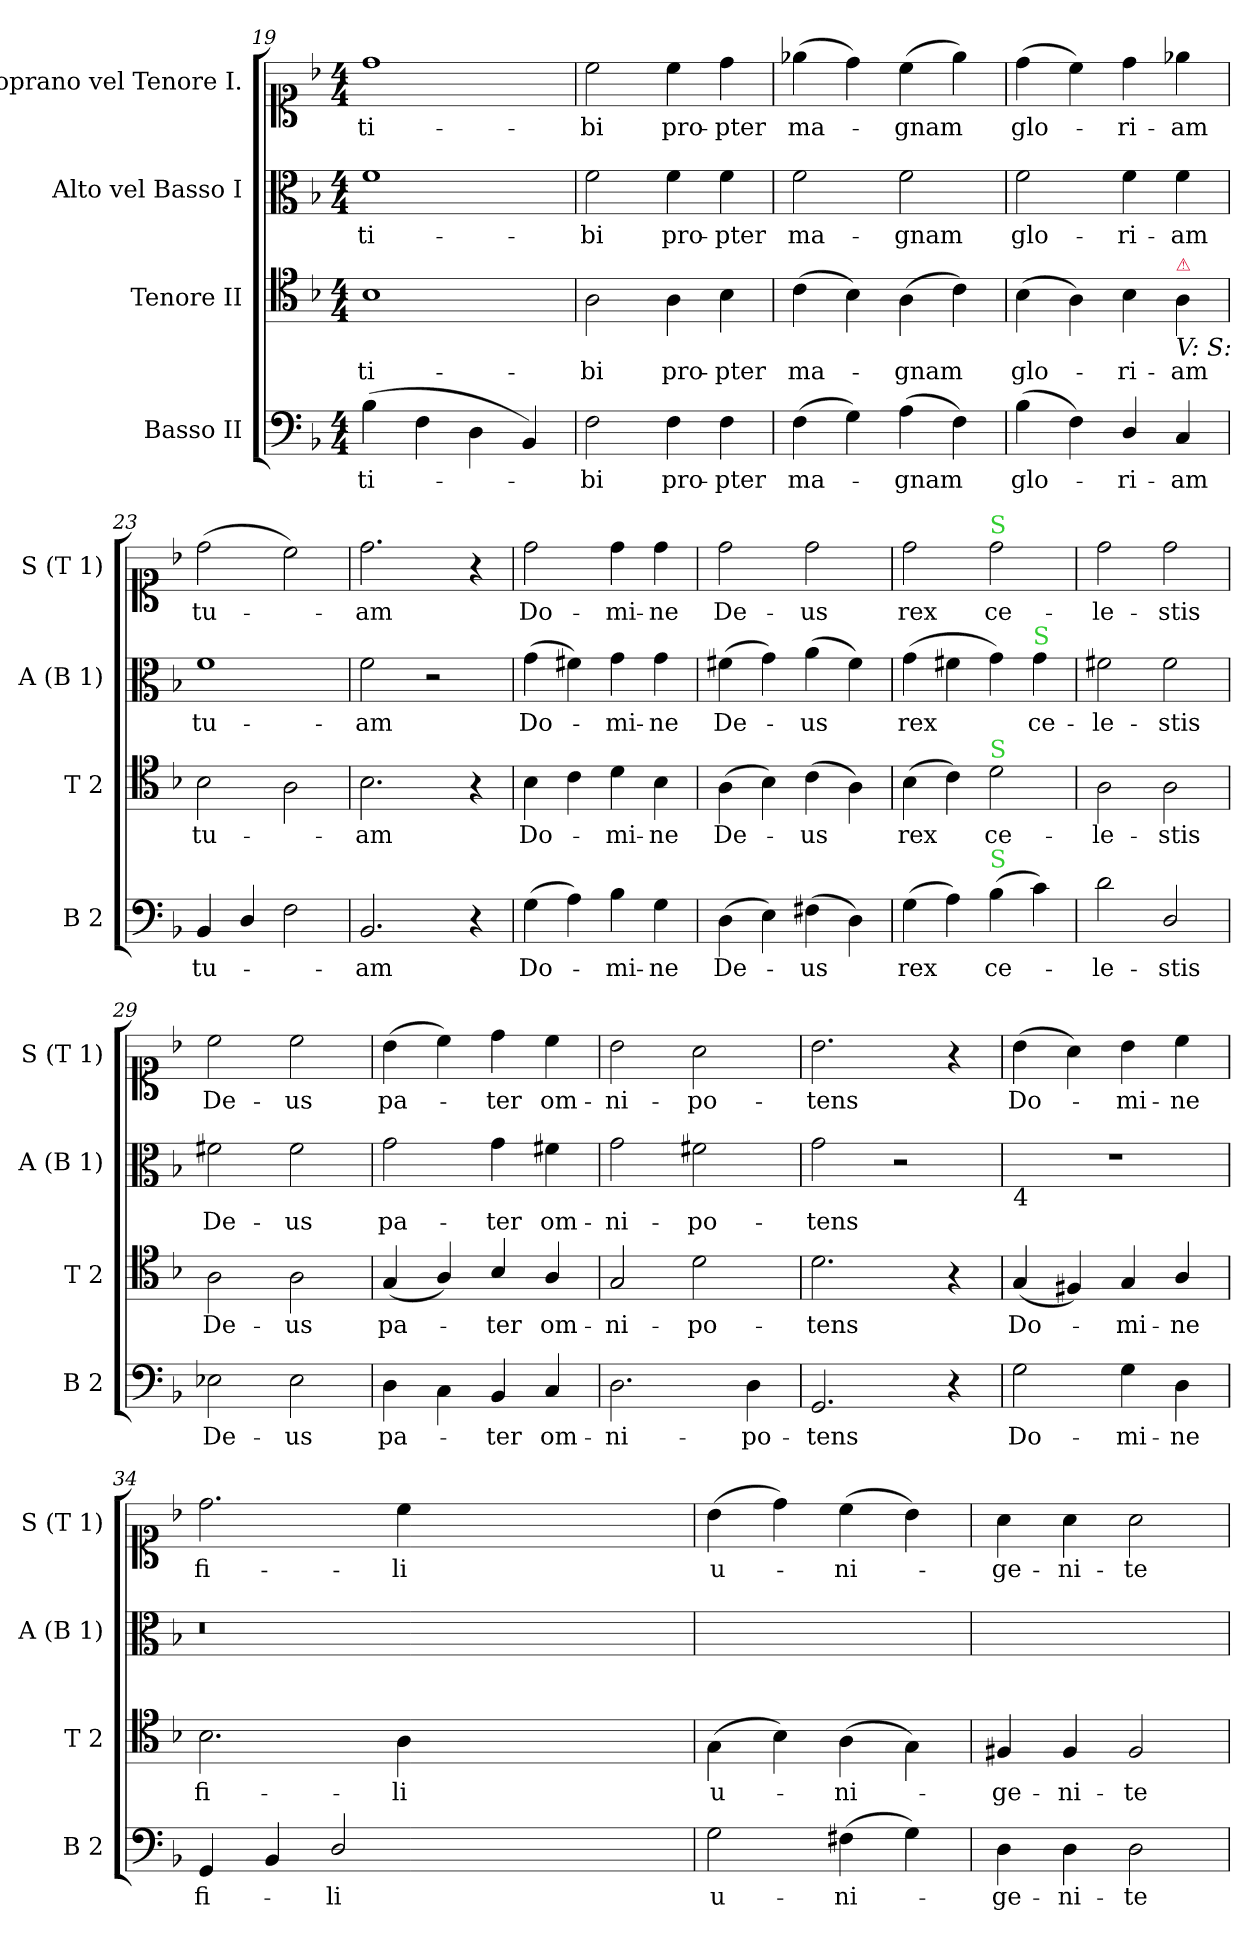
**kern	**text	**kern	**text	**kern	**text	**kern	**text
*part4	*part4	*part3	*part3	*part2	*part2	*part1	*part1
*staff4	*staff4	*staff3	*staff3	*staff2	*staff2	*staff1	*staff1
*I"Basso II	*	*I"Tenore II	*	*I"Alto vel Basso I	*	*I"Soprano vel Tenore I.	*
*I'B 2	*	*I'T 2	*	*I'A (B 1)	*	*I'S (T 1)	*
*clefF4	*	*clefC4	*	*clefC3	*	*clefC1	*
*k[b-]	*	*k[b-]	*	*k[b-]	*	*k[b-]	*
*F:	*	*F:	*	*F:	*	*F:	*
*M4/4	*	*M4/4	*	*M4/4	*	*M4/4	*
=19	=19	=19	=19	=19	=19	=19	=19
(>4B-\	ti-	1B-	ti-	1f	ti-	1dd	ti-
4F\	.	.	.	.	.	.	.
4D\	.	.	.	.	.	.	.
4BB-/)	.	.	.	.	.	.	.
=20	=20	=20	=20	=20	=20	=20	=20
2F\	-bi	2A\	-bi	2f\	-bi	2cc\	-bi
4F\	pro-	4A\	pro-	4f\	pro-	4cc\	pro-
4F\	-pter	4B-\	-pter	4f\	-pter	4dd\	-pter
=21	=21	=21	=21	=21	=21	=21	=21
(>4F\	ma-	(>4c\	ma-	2f\	ma-	(>4ee-X\	ma-
4G\)	.	4B-\)	.	.	.	4dd\)	.
(>4A\	-gnam	(>4A\	-gnam	2f\	-gnam	(>4cc\	-gnam
4F\)	.	4c\)	.	.	.	4ee-\)	.
=22	=22	=22	=22	=22	=22	=22	=22
(>4B-\	glo-	(>4B-\	glo-	2f\	glo-	(>4dd\	glo-
4F\)	.	4A\)	.	.	.	4cc\)	.
4D/	-ri-	4B-\	-ri-	4f\	-ri-	4dd\	-ri-
!	!	!LO:TX:a:color=crimson:t=⚠	!	!	!	!	!
!	!	!LO:TX:b:i:t=V&colon; S&colon;	!	!	!	!	!
4C/	-am	4A\	-am	4f\	-am	4ee-X\	-am
=23	=23	=23	=23	=23	=23	=23	=23
4BB-/	tu-	2B-\	tu-	1f	tu-	(>2dd\	tu-
4D/	.	.	.	.	.	.	.
2F\	.	2A\	.	.	.	2cc\)	.
=24	=24	=24	=24	=24	=24	=24	=24
2.BB-/	-am	2.B-\	-am	2f\	-am	2.dd\	-am
.	.	.	.	2r	.	.	.
4r	.	4r	.	.	.	4r	.
=25	=25	=25	=25	=25	=25	=25	=25
(>4G\	Do-	4B-\	Do-	(>4g\	Do-	2dd\	Do-
4A\)	.	4c\	.	4f#X\)	.	.	.
4B-\	-mi-	4d\	-mi-	4g\	-mi-	4dd\	-mi-
4G\	-ne	4B-\	-ne	4g\	-ne	4dd\	-ne
=26	=26	=26	=26	=26	=26	=26	=26
(>4D\	De-	(>4A\	De-	(>4f#X\	De-	2dd\	De-
4E\)	.	4B-\)	.	4g\)	.	.	.
(>4F#X\	-us	(>4c\	-us	(>4a\	-us	2dd\	-us
4D\)	.	4A\)	.	4f#\)	.	.	.
=27	=27	=27	=27	=27	=27	=27	=27
(>4G\	rex	(>4B-\	rex	(>4g\	rex	2dd\	rex
4A\)	.	4c\)	.	4f#X\	.	.	.
!	!	!	!	!	!	!LO:TX:a:color=limegreen:t=S	!
!	!	!LO:TX:a:color=limegreen:t=S	!	!	!	!	!
!LO:TX:a:color=limegreen:t=S	!	!	!	!	!	!	!
(>4B-\	ce-	2d\	ce-	4g\)	.	2dd\	ce-
!	!	!	!	!LO:TX:a:color=limegreen:t=S	!	!	!
4c\)	.	.	.	4g\	ce-	.	.
=28	=28	=28	=28	=28	=28	=28	=28
2d\	-le-	2A\	-le-	2f#X\	-le-	2dd\	-le-
2D/	-stis	2A\	-stis	2f#\	-stis	2dd\	-stis
=29	=29	=29	=29	=29	=29	=29	=29
2E-X\	De-	2A\	De-	2f#X\	De-	2cc\	De-
2E-\	-us	2A\	-us	2f#\	-us	2cc\	-us
=30	=30	=30	=30	=30	=30	=30	=30
4D\	pa-	(<4G/	pa-	2g\	pa-	(>4b-\	pa-
4C\	.	4A/)	.	.	.	4cc\)	.
4BB-/	-ter	4B-/	-ter	4g\	-ter	4dd\	-ter
4C/	om-	4A/	om-	4f#X\	om-	4cc\	om-
=31	=31	=31	=31	=31	=31	=31	=31
2.D\	-ni-	2G/	-ni-	2g\	-ni-	2b-\	-ni-
.	.	2d\	-po-	2f#X\	-po-	2a\	-po-
4D\	-po-	.	.	.	.	.	.
=32	=32	=32	=32	=32	=32	=32	=32
2.GG/	-tens	2.d\	-tens	2g\	-tens	2.b-\	-tens
.	.	.	.	2r	.	.	.
4r	.	4r	.	.	.	4r	.
=33	=33	=33	=33	=33	=33	=33	=33
!	!	!	!	!LO:TX:b:t=4	!	!	!
2G\	Do-	(<4G/	Do-	1r	.	(>4b-\	Do-
.	.	4F#X/)	.	.	.	4a\)	.
4G\	-mi-	4G/	-mi-	.	.	4b-\	-mi-
4D\	-ne	4A/	-ne	.	.	4cc\	-ne
=34	=34	=34	=34	=34	=34	=34	=34
4GG/	fi-	2.B-\	fi-	0.r	.	2.dd\	fi-
4BB-/	.	.	.	.	.	.	.
2D/	-li	.	.	.	.	.	.
.	.	4A\	-li	.	.	4cc\	-li
0ryy	.	0ryy	.	.	.	0ryy	.
=35	=35	=35	=35	=35	=35	=35	=35
2G\	u-	(>4G\	u-	1ryy	.	(>4b-\	u-
.	.	4B-\)	.	.	.	4dd\)	.
(>4F#X\	-ni-	(>4A\	-ni-	.	.	(>4cc\	-ni-
4G\)	.	4G\)	.	.	.	4b-\)	.
=36	=36	=36	=36	=36	=36	=36	=36
4D\	-ge-	4F#X/	-ge-	1ryy	.	4a\	-ge-
4D\	-ni-	4F#/	-ni-	.	.	4a\	-ni-
2D\	-te	2F#/	-te	.	.	2a\	-te
=	=	=	=	=	=	=	=
*-	*-	*-	*-	*-	*-	*-	*-
